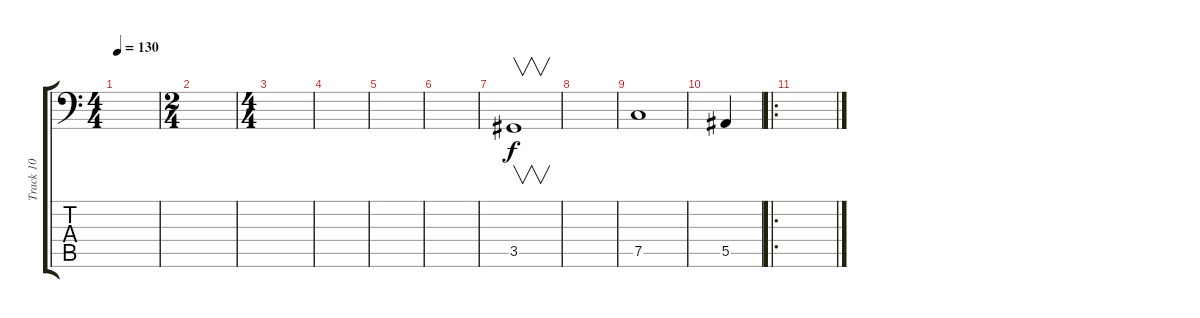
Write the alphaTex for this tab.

\track ("Track 10" "Track 10") {instrument pad4choir}
\staff {score tabs}
\tuning (C4 G3 Eb3 Bb2 F2 Bb1) {hide}
\ts (4 4)
\tempo 130
\clef f4
\ks c
|
\ts (2 4)
|
\ts (4 4)
|
|
|
|
3.5.1{v} |
|
7.5.1 |
5.5.4 |
\ro
